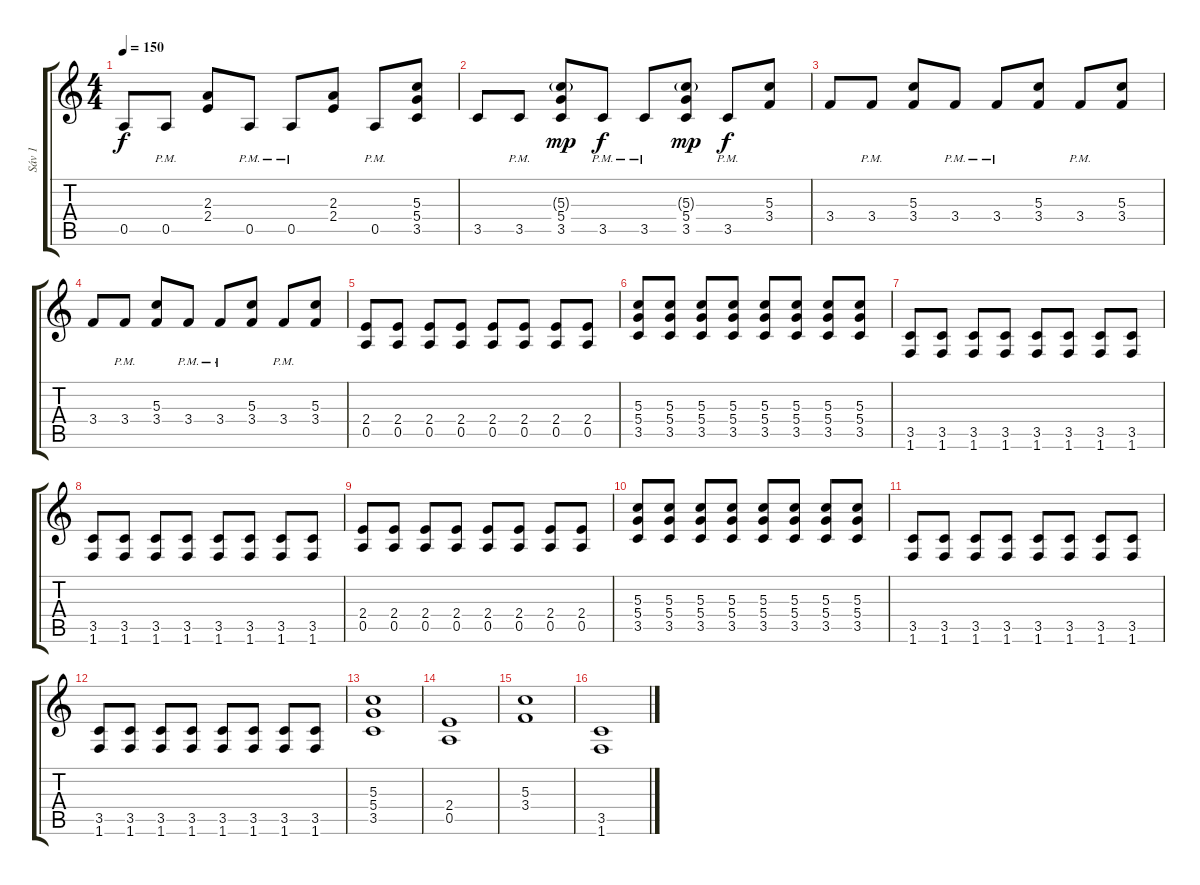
\track ("Sáv 1" "Sáv 1") {instrument distortionguitar}
\staff {score tabs}
\tuning (E4 B3 G3 D3 A2 E2) {hide}
\ts (4 4)
\tempo 150
\clef g2
\ks c
0.5.8{dy f} 0.5{pm}.8 (2.3 2.4).8 0.5{pm}.8 0.5{pm}.8 (2.3 2.4).8 0.5{pm}.8 (5.3 5.4 3.5).8 |
3.5.8 3.5{pm}.8 (5.3{g} 5.4 3.5).8{dy mp} 3.5{pm}.8{dy f} 3.5{pm}.8 (5.3{g} 5.4 3.5).8{dy mp} 3.5{pm}.8{dy f} (5.3 3.4).8 |
3.4.8 3.4{pm}.8 (5.3 3.4).8 3.4{pm}.8 3.4{pm}.8 (5.3 3.4).8 3.4{pm}.8 (5.3 3.4).8 |
3.4.8 3.4{pm}.8 (5.3 3.4).8 3.4{pm}.8 3.4{pm}.8 (5.3 3.4).8 3.4{pm}.8 (5.3 3.4).8 |
(2.4 0.5).8 (2.4 0.5).8 (2.4 0.5).8 (2.4 0.5).8 (2.4 0.5).8 (2.4 0.5).8 (2.4 0.5).8 (2.4 0.5).8 |
(5.3 5.4 3.5).8 (5.3 5.4 3.5).8 (5.3 5.4 3.5).8 (5.3 5.4 3.5).8 (5.3 5.4 3.5).8 (5.3 5.4 3.5).8 (5.3 5.4 3.5).8 (5.3 5.4 3.5).8 |
(3.5 1.6).8 (3.5 1.6).8 (3.5 1.6).8 (3.5 1.6).8 (3.5 1.6).8 (3.5 1.6).8 (3.5 1.6).8 (3.5 1.6).8 |
(3.5 1.6).8 (3.5 1.6).8 (3.5 1.6).8 (3.5 1.6).8 (3.5 1.6).8 (3.5 1.6).8 (3.5 1.6).8 (3.5 1.6).8 |
(2.4 0.5).8 (2.4 0.5).8 (2.4 0.5).8 (2.4 0.5).8 (2.4 0.5).8 (2.4 0.5).8 (2.4 0.5).8 (2.4 0.5).8 |
(5.3 5.4 3.5).8 (5.3 5.4 3.5).8 (5.3 5.4 3.5).8 (5.3 5.4 3.5).8 (5.3 5.4 3.5).8 (5.3 5.4 3.5).8 (5.3 5.4 3.5).8 (5.3 5.4 3.5).8 |
(3.5 1.6).8 (3.5 1.6).8 (3.5 1.6).8 (3.5 1.6).8 (3.5 1.6).8 (3.5 1.6).8 (3.5 1.6).8 (3.5 1.6).8 |
(3.5 1.6).8 (3.5 1.6).8 (3.5 1.6).8 (3.5 1.6).8 (3.5 1.6).8 (3.5 1.6).8 (3.5 1.6).8 (3.5 1.6).8 |
(5.3 5.4 3.5).1 |
(2.4 0.5).1 |
(5.3 3.4).1 |
(3.5 1.6).1
